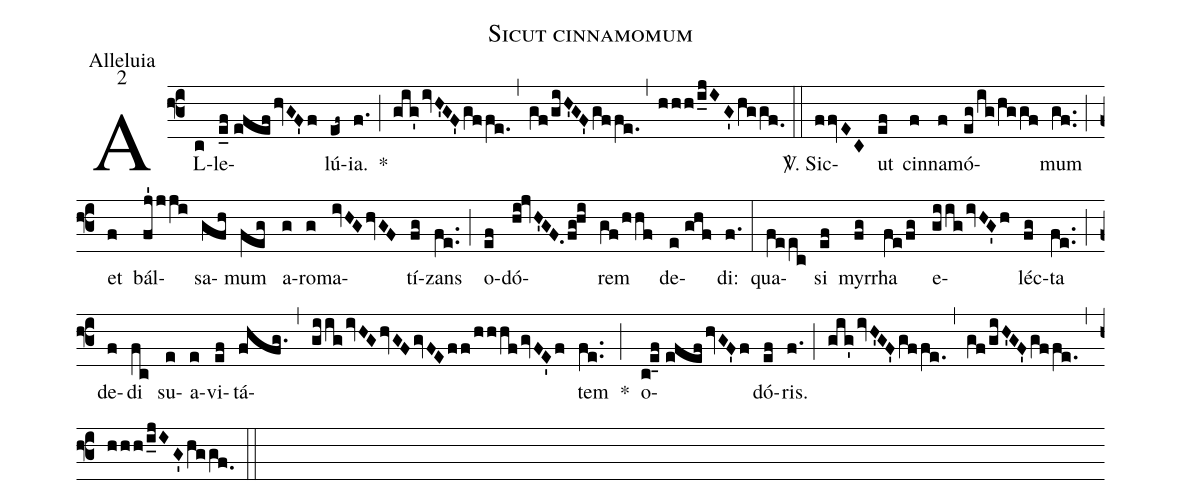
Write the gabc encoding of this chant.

name: Sicut cinnamomum;
office-part: Alleluia;
mode: 2;
%%
(f3) AL(c)le(e_f//efef/hvGF'f)lú(ef~)ia.(f.) *(;) (gig'ivH'GF'gffe.) (,) (gf/giH'GF'gffe.) (,) (hhh/i_jIG'hggf.0) (::)
<sp>V/</sp>. Sic(ffvE0C2)ut(ef) cin(f)na(f)mó(eg/ig/hggf)mum(gf..) (;) et(f) bál(fj'jji)sa(gfh)mum(feg) a(g)ro(g)ma(ivHGhvGF)tí(fg)zans(fe..) (;) o(ef)dó(hi!jvH'GF.fg!hi)rem(gf/hhf) de(e//ghf)di:(f.) (:)
qua(feec)si(ef) myr(fg)rha(fe/fg) e(giig/ivHG'h)léc(fg)ta(fe..) (;) de(f)di(fc) su(e)a(e)vi(ef)tá(fhfg.,giig/ivHG/hvGF/gvFEff/hhhfgvFE'f)tem(fe..) *(;) o(c!e_4f//efef/hvGF'f)dó(ef)ris.(f.) (;) (gig'ivH'GF'gffe.) (,) (gf/giH'GF'gffe.) (,) (hhh/i_jIG'hggf.0) (::)
